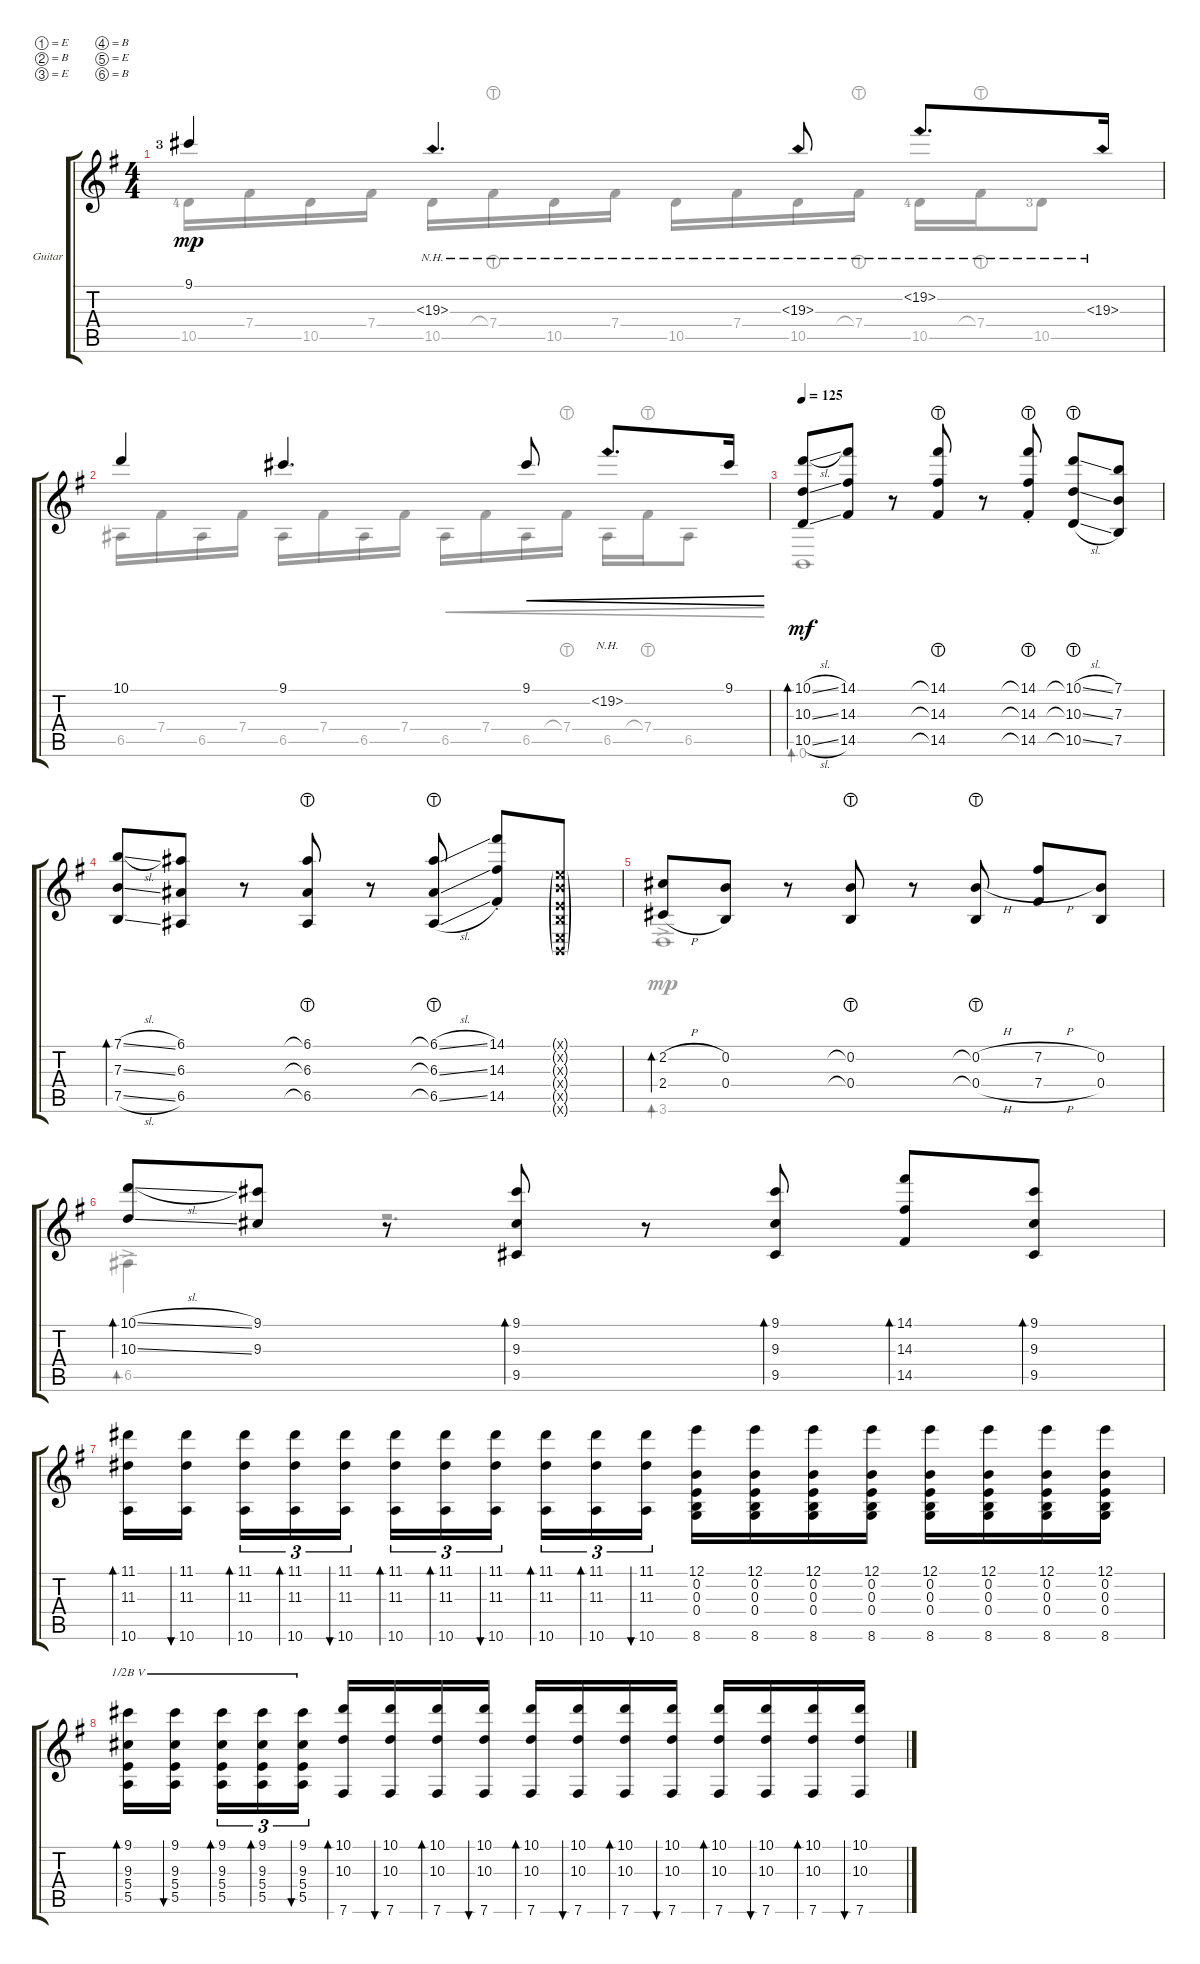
\defaultSystemsLayout 4
\bracketExtendMode groupsimilarinstruments
\firstSystemTrackNameOrientation horizontal
\otherSystemsTrackNameOrientation horizontal
\track ("Acoustic Guitar" "Guitar") {instrument acousticguitarsteel}
\staff {score tabs}
\tuning (E4 B3 E3 B2 E2 B1)
\voice
\ts (4 4)
\scale
0.569243
\tempo (110 hide)
\accidentals auto
\clef g2
\ottava regular
\simile none
\ks eminor
9.1{lf 4}.4{dy mp} 19.3{nh}.4{d} 19.3{nh}.8 19.2{nh}.8{d} 19.3{nh}.16 |
\scale
0.431048 10.1.4 9.1.4{d} 9.1.8{cre} 19.2{nh}.8{d cre} 9.1.16{cre} |
\scale
0.350034
\tempo 125
(10.5{sl} 10.3{sl} 10.1{sl}).8{bd 30 dy mf} (14.1 14.3 14.5).8 r.8 (14.1{lht} 14.3{lht} 14.5{lht}).8 r.8 (14.1{lht st} 14.3{lht st} 14.5{lht st}).8 (10.1{sl lht} 10.3{sl lht} 10.5{sl lht}).8 (7.1 7.3 7.5).8 |
\scale
0.330981 (7.5{sl} 7.3{sl} 7.1{sl}).8{bd 30} (6.1 6.3 6.5).8 r.8 (6.1{lht} 6.3{lht} 6.5{lht}).8 r.8 (6.1{sl lht} 6.3{sl lht} 6.5{sl lht}).8 (14.1{st} 14.3{st} 14.5{st}).8 (0.1{g x} 0.3{g x} 0.5{g x} 0.6{g x} 0.4{g x} 0.2{g x}).8 |
\scale
0.399688 (2.2{h} 2.4{h}).8{bd 30} (0.4 0.2).8 r.8 (0.4{lht} 0.2{lht}).8 r.8 (0.4{h lht} 0.2{h lht}).8 (7.4{h} 7.2{h}).8 (0.2 0.4).8 |
\scale
0.432065 (10.3{sl} 10.1{sl}).8{bd 30} (9.1 9.3).8 r.8 (9.1 9.3 9.5).8{bd 30} r.8 (9.1 9.3 9.5).8{bd 30} (14.1 14.3 14.5).8{bd 30} (9.1 9.3 9.5).8{bd 30} |
(10.6 11.3 11.1).16{bd 30} (10.6 11.3 11.1).16{bu 30} (10.6 11.3 11.1).16{tu (3 2) bd 30} (10.6 11.3 11.1).16{tu (3 2) bd 30} (10.6 11.3 11.1).16{tu (3 2) bu 30} (10.6 11.3 11.1).16{tu (3 2) bd 30} (10.6 11.3 11.1).16{tu (3 2) bd 30} (10.6 11.3 11.1).16{tu (3 2) bu 30} (10.6 11.3 11.1).16{tu (3 2) bd 30} (10.6 11.3 11.1).16{tu (3 2) bd 30} (10.6 11.3 11.1).16{tu (3 2) bu 30} (8.6 0.4 0.3 0.2 12.1).16 (8.6 0.4 0.3 0.2 12.1).16 (8.6 0.4 0.3 0.2 12.1).16 (8.6 0.4 0.3 0.2 12.1).16 (8.6 0.4 0.3 0.2 12.1).16 (8.6 0.4 0.3 0.2 12.1).16 (8.6 0.4 0.3 0.2 12.1).16 (8.6 0.4 0.3 0.2 12.1).16 |
(5.5 5.4 9.3 9.1).16{bd 30 barre (5 half)} (5.5 5.4 9.3 9.1).16{bu 30 barre (5 half)} (5.5 5.4 9.3 9.1).16{tu (3 2) bd 30 barre (5 half)} (5.5 5.4 9.3 9.1).16{tu (3 2) bd 30 barre (5 half)} (5.5 5.4 9.3 9.1).16{tu (3 2) bu 30 barre (5 half)} (7.6 10.3 10.1).16{bd 30} (7.6 10.3 10.1).16{bu 30} (7.6 10.3 10.1).16{bd 30} (7.6 10.3 10.1).16{bu 30} (7.6 10.3 10.1).16{bd 30} (7.6 10.3 10.1).16{bu 30} (7.6 10.3 10.1).16{bd 30} (7.6 10.3 10.1).16{bu 30} (7.6 10.3 10.1).16{bd 30} (7.6 10.3 10.1).16{bu 30} (7.6 10.3 10.1).16{bd 30} (7.6 10.3 10.1).16{bu 30}
\voice
\clef g2
\ottava regular
\simile none
\ks eminor
10.5{lf 5}.16{dy mp} 7.4.16 10.5.16 7.4.16 10.5.16 7.4{lht}.16 10.5.16 7.4.16 10.5.16 7.4.16 10.5.16 7.4{lht}.16 10.5{lf 5}.16 7.4{lht}.16 10.5{lf 4}.8 |
6.5.16 7.4.16 6.5.16 7.4.16 6.5.16 7.4.16 6.5.16 7.4.16 6.5.16{cre} 7.4.16{cre} 6.5.16{cre} 7.4{lht}.16{cre} 6.5.16{cre} 7.4{lht}.16{cre} 6.5.8{cre} |
0.6.1{bd 30 dy mf} |
|
3.6{ac}.1{bd 30 dy mp} |
6.5{ac}.4{bd 30} r.2{d} |
|
